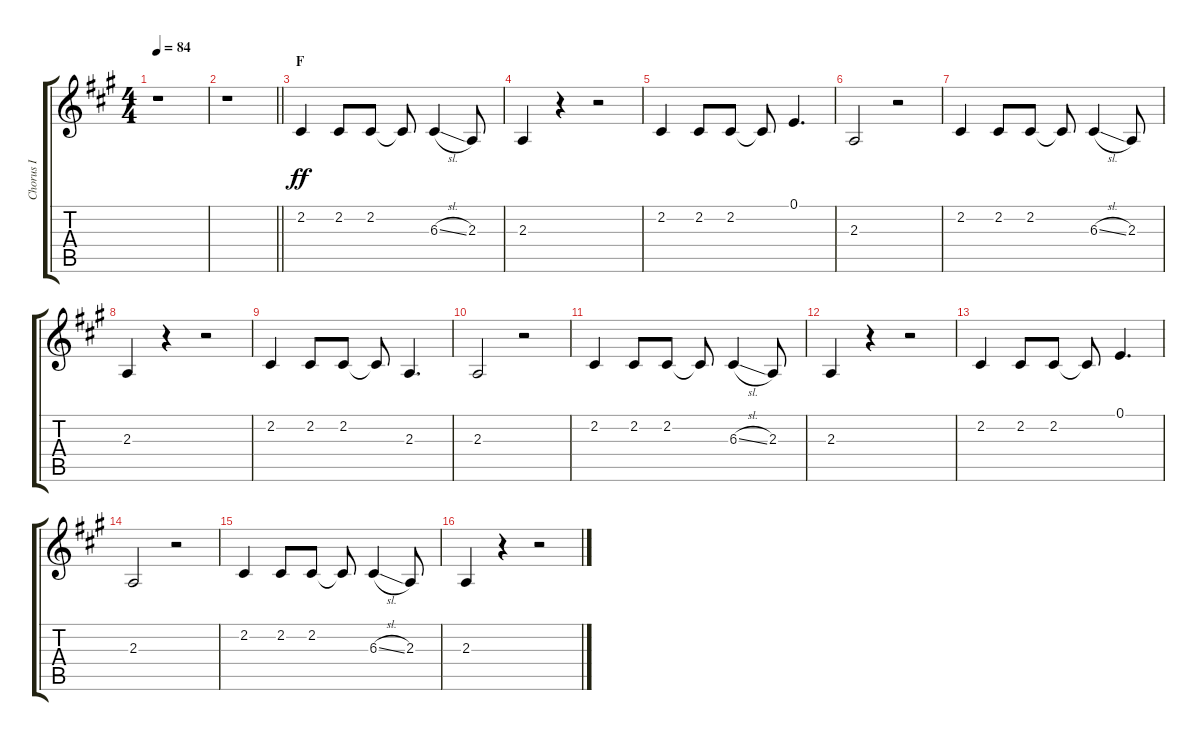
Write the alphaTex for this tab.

\track ("Chorus I" "Chorus I") {instrument voiceoohs}
\staff {score tabs}
\tuning (E4 B3 G3 D3 A2 E2) {hide}
\ts (4 4)
\tempo 84
\clef g2
\ks a
r.1{dy ff} |
\barLineRight lightlight
r.1 |
\section ("" "F")
2.2.4 2.2.8 2.2.8 2.2{t}.8 6.3{sl}.4 2.3.8 |
2.3.4 r.4 r.2 |
2.2.4 2.2.8 2.2.8 2.2{t}.8 0.1.4{d} |
2.3.2 r.2 |
2.2.4 2.2.8 2.2.8 2.2{t}.8 6.3{sl}.4 2.3.8 |
2.3.4 r.4 r.2 |
2.2.4 2.2.8 2.2.8 2.2{t}.8 2.3.4{d} |
2.3.2 r.2 |
2.2.4 2.2.8 2.2.8 2.2{t}.8 6.3{sl}.4 2.3.8 |
2.3.4 r.4 r.2 |
2.2.4 2.2.8 2.2.8 2.2{t}.8 0.1.4{d} |
2.3.2 r.2 |
2.2.4 2.2.8 2.2.8 2.2{t}.8 6.3{sl}.4 2.3.8 |
2.3.4 r.4 r.2
